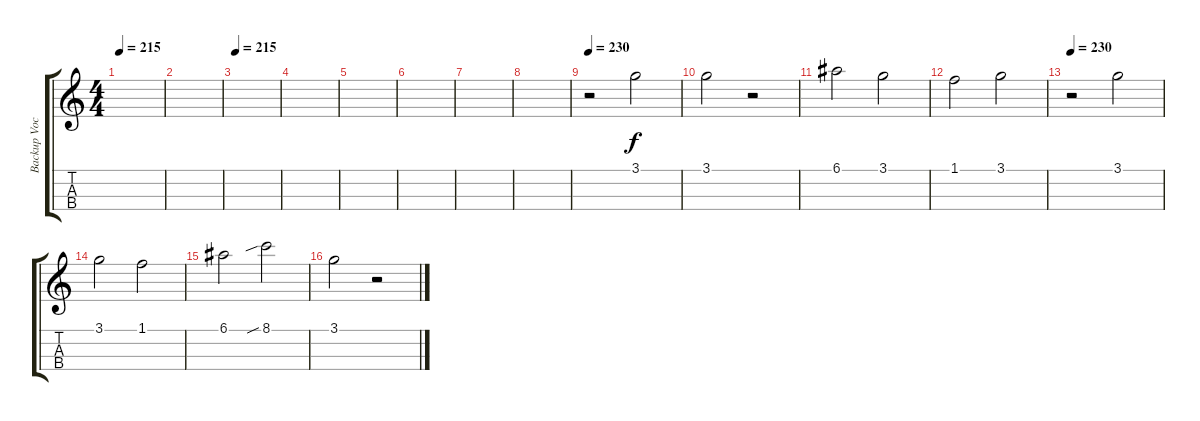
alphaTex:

\track ("Backup Vocals (Josh Gilbert)" "Backup Voc") {instrument overdrivenguitar}
\staff {score tabs}
\tuning (E4 B3 G3 D3) {hide}
\ts (4 4)
\tempo 215
\clef g2
\ks c
|
|
\tempo 215
|
|
|
|
|
|
\tempo 230
r.2 3.1.2 |
3.1.2 r.2 |
6.1.2 3.1.2 |
1.1.2 3.1.2 |
\tempo 230
r.2 3.1.2 |
3.1.2 1.1.2 |
6.1.2 8.1{sib}.2 |
3.1.2 r.2
